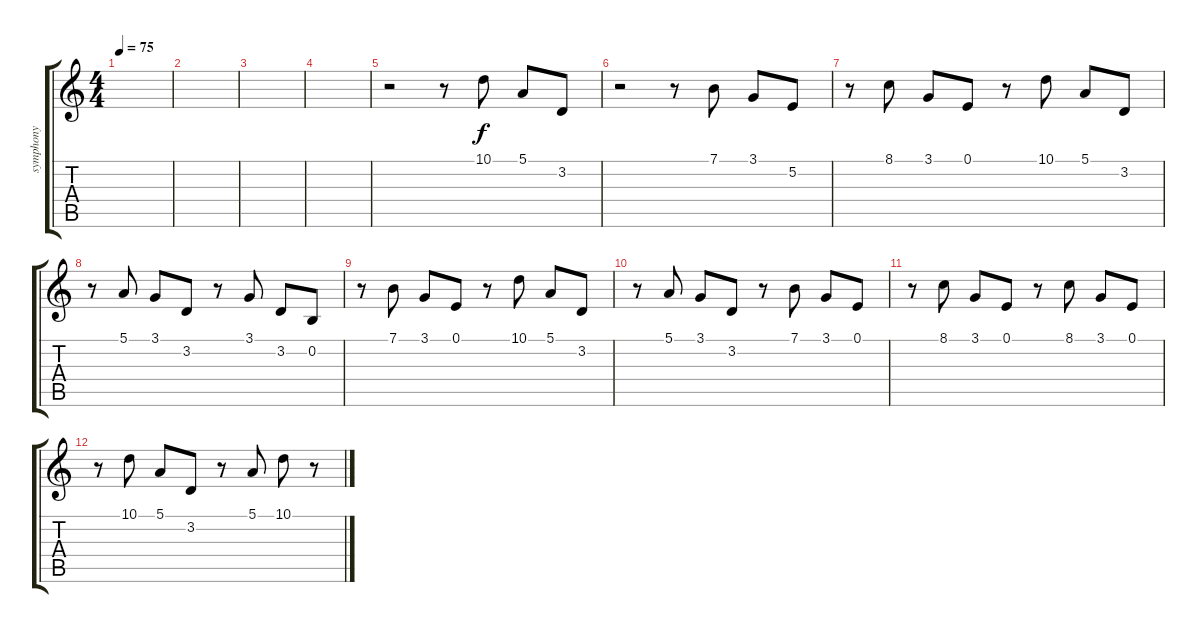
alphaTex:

\track ("symphony" "symphony") {instrument pizzicatostrings}
\staff {score tabs}
\tuning (E4 B3 G3 D3 A2 E2) {hide}
\ts (4 4)
\tempo 75
\clef g2
\ks c
|
|
|
|
r.2 r.8 10.1.8 5.1.8 3.2.8 |
r.2 r.8 7.1.8 3.1.8 5.2.8 |
r.8 8.1.8 3.1.8 0.1.8 r.8 10.1.8 5.1.8 3.2.8 |
r.8 5.1.8 3.1.8 3.2.8 r.8 3.1.8 3.2.8 0.2.8 |
r.8 7.1.8 3.1.8 0.1.8 r.8 10.1.8 5.1.8 3.2.8 |
r.8 5.1.8 3.1.8 3.2.8 r.8 7.1.8 3.1.8 0.1.8 |
r.8 8.1.8 3.1.8 0.1.8 r.8 8.1.8 3.1.8 0.1.8 |
r.8 10.1.8 5.1.8 3.2.8 r.8 5.1.8 10.1.8 r.8
